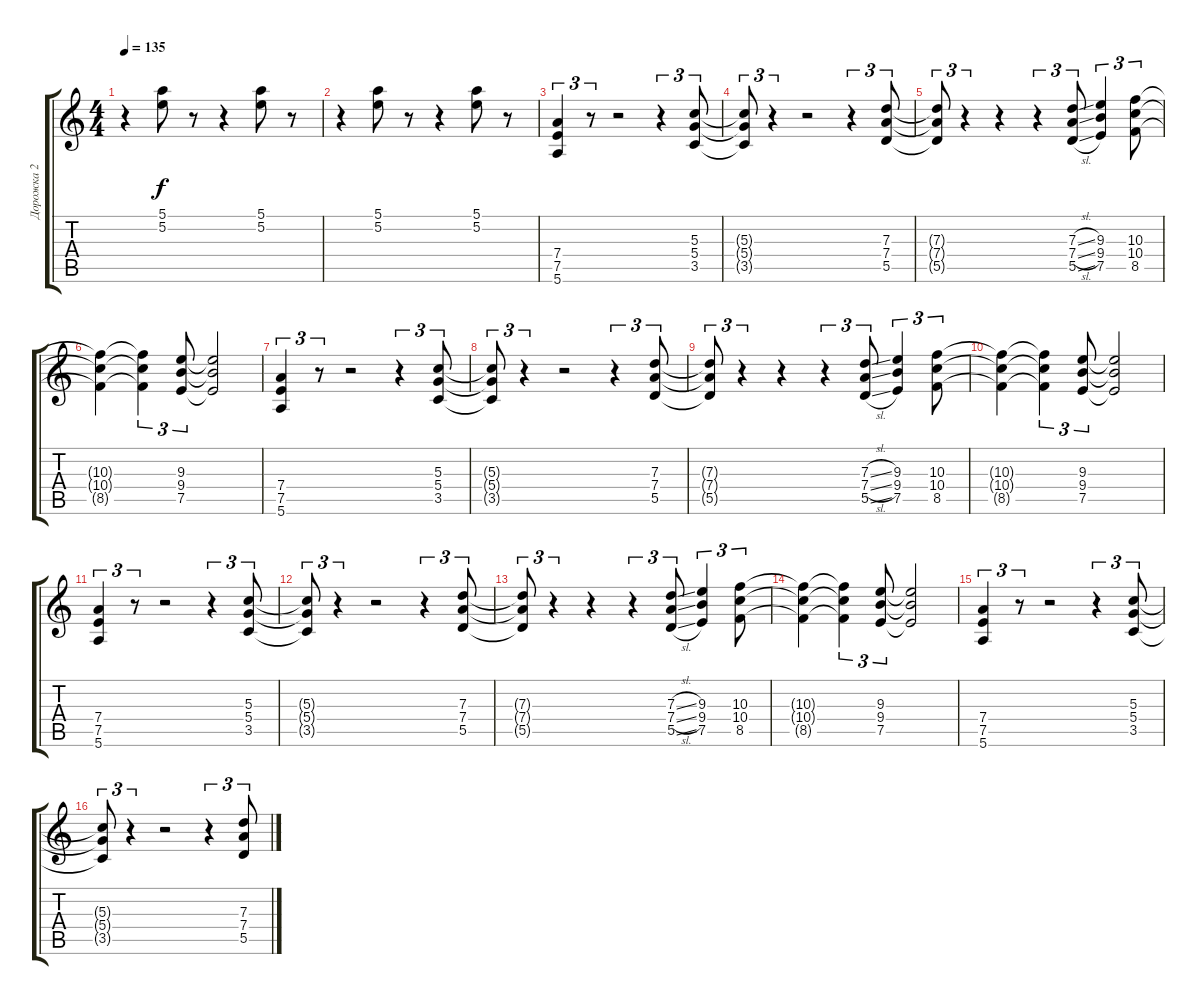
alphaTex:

\track ("Дорожка 2" "Дорожка 2") {instrument overdrivenguitar}
\staff {score tabs}
\tuning (E4 B3 G3 D3 A2 E2) {hide}
\ts (4 4)
\tempo 135
\clef g2
\ks c
r.4{dy f} (5.1 5.2).8 r.8 r.4 (5.1 5.2).8 r.8 |
r.4 (5.1 5.2).8 r.8 r.4 (5.1 5.2).8 r.8 |
(7.4 7.5 5.6).4{tu (3 2)} r.8{tu (3 2)} r.2 r.4{tu (3 2)} (5.3 5.4 3.5).8{tu (3 2)} |
(5.3{t} 5.4{t} 3.5{t}).8{tu (3 2)} r.4{tu (3 2)} r.2 r.4{tu (3 2)} (7.3 7.4 5.5).8{tu (3 2)} |
(7.3{t} 7.4{t} 5.5{t}).8{tu (3 2)} r.4{tu (3 2)} r.4 r.4{tu (3 2)} (7.3{sl} 7.4{sl} 5.5{sl}).8{tu (3 2)} (9.3 9.4 7.5).4{tu (3 2)} (10.3 10.4 8.5).8{tu (3 2)} |
(10.3{t} 10.4{t} 8.5{t}).4 (10.3{t} 10.4{t} 8.5{t}).4{tu (3 2)} (9.3 9.4 7.5).8{tu (3 2)} (9.3{t} 9.4{t} 7.5{t}).2 |
(7.4 7.5 5.6).4{tu (3 2)} r.8{tu (3 2)} r.2 r.4{tu (3 2)} (5.3 5.4 3.5).8{tu (3 2)} |
(5.3{t} 5.4{t} 3.5{t}).8{tu (3 2)} r.4{tu (3 2)} r.2 r.4{tu (3 2)} (7.3 7.4 5.5).8{tu (3 2)} |
(7.3{t} 7.4{t} 5.5{t}).8{tu (3 2)} r.4{tu (3 2)} r.4 r.4{tu (3 2)} (7.3{sl} 7.4{sl} 5.5{sl}).8{tu (3 2)} (9.3 9.4 7.5).4{tu (3 2)} (10.3 10.4 8.5).8{tu (3 2)} |
(10.3{t} 10.4{t} 8.5{t}).4 (10.3{t} 10.4{t} 8.5{t}).4{tu (3 2)} (9.3 9.4 7.5).8{tu (3 2)} (9.3{t} 9.4{t} 7.5{t}).2 |
(7.4 7.5 5.6).4{tu (3 2)} r.8{tu (3 2)} r.2 r.4{tu (3 2)} (5.3 5.4 3.5).8{tu (3 2)} |
(5.3{t} 5.4{t} 3.5{t}).8{tu (3 2)} r.4{tu (3 2)} r.2 r.4{tu (3 2)} (7.3 7.4 5.5).8{tu (3 2)} |
(7.3{t} 7.4{t} 5.5{t}).8{tu (3 2)} r.4{tu (3 2)} r.4 r.4{tu (3 2)} (7.3{sl} 7.4{sl} 5.5{sl}).8{tu (3 2)} (9.3 9.4 7.5).4{tu (3 2)} (10.3 10.4 8.5).8{tu (3 2)} |
(10.3{t} 10.4{t} 8.5{t}).4 (10.3{t} 10.4{t} 8.5{t}).4{tu (3 2)} (9.3 9.4 7.5).8{tu (3 2)} (9.3{t} 9.4{t} 7.5{t}).2 |
(7.4 7.5 5.6).4{tu (3 2)} r.8{tu (3 2)} r.2 r.4{tu (3 2)} (5.3 5.4 3.5).8{tu (3 2)} |
(5.3{t} 5.4{t} 3.5{t}).8{tu (3 2)} r.4{tu (3 2)} r.2 r.4{tu (3 2)} (7.3 7.4 5.5).8{tu (3 2)}
